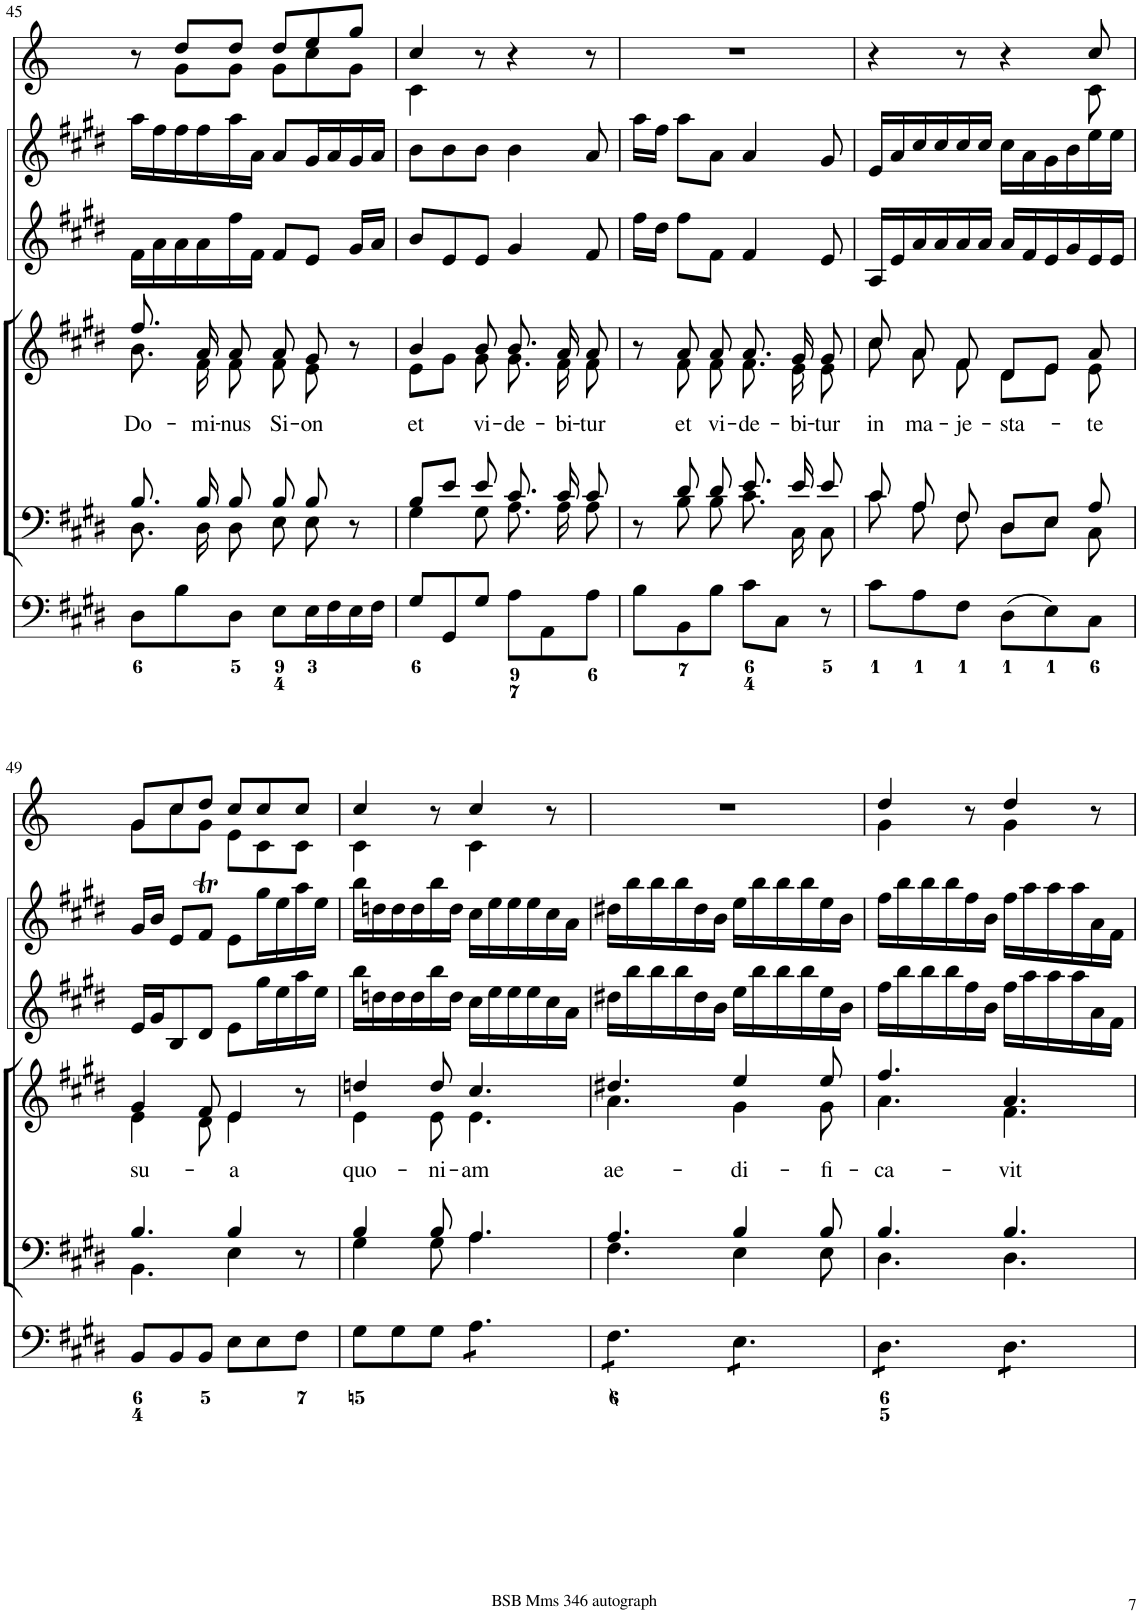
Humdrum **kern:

**kern	**kern	**kern	**text	**kern	**kern	**kern
*part6	*part5	*part4	*part4	*part3	*part2	*part1
*staff6	*staff5	*staff4	*staff4	*staff3	*staff2	*staff1
*I"Organ	*I"Voice	*I"Voice	*	*I"Violin	*I"Violini	*I"Corni in E
*	*	*	*	*I'Vln	*I'Vln	*
!!LO:PB:g=z
*clefF4	*clefF4	*clefG2	*	*clefG2	*clefG2	*clefG2
*	*	*	*	*	*	*Trd5c8
*k[f#c#g#d#]	*k[f#c#g#d#]	*k[f#c#g#d#]	*	*k[f#c#g#d#]	*k[f#c#g#d#]	*k[]
*M6/8	*M6/8	*M6/8	*	*M6/8	*M6/8	*M6/8
=45	=45	=45	=45	=45	=45	=45
*	*^	*	*	*	*	*
!	!	!	!	!LO:LY:b	!	!	!
*	*	*	*^	*	*	*	*^
8D#\L	8.B/	8.D#\	8.ff#/	8.b\	Do-	16f#\LL	16aa\LL	8r	8ryy
.	.	.	.	.	.	16a\	16ff#\	.	.
8B\	.	.	.	.	.	16a\	16ff#\	8dd/L	8g\L
!	!	!	!	!	!LO:LY:b	!	!	!	!
.	16B/	16D#\	16a/	16f#\	-mi-	16a\	16ff#\	.	.
!	!	!	!	!	!LO:LY:b	!	!	!	!
8D#\J	8B/	8D#\	8a/	8f#\	-nus	16ff#\	16aa\	8dd/J	8g\J
.	.	.	.	.	.	16f#\JJ	16a\JJ	.	.
!	!	!	!	!	!LO:LY:b	!	!	!	!
8E\L	8B/	8E\	8a/	8f#\	Si-	8f#/L	8a/L	8dd/L	8g\L
!	!	!	!	!	!LO:LY:b	!	!	!	!
16E\L	8B/	8E\	8g#/	8e\	-on	8e/J	16g#/L	8ee/	8cc\
16F#\	.	.	.	.	.	.	16a/	.	.
16E\	8r	8ryy	8r	8ryy	.	16g#/LL	16g#/	8gg/J	8g\J
16F#\JJ	.	.	.	.	.	16a/JJ	16a/JJ	.	.
=46	=46	=46	=46	=46	=46	=46	=46	=46	=46
!	!	!	!	!	!LO:LY:b	!	!	!	!
8G#/L	8B/L	4G#\	4b/	8e\L	et	8b/L	8b\L	4cc/	4c\
8GG#/	8e/J	.	.	8g#\J	.	8e/	8b\	.	.
!	!	!	!	!	!LO:LY:b	!	!	!	!
8G#/J	8e/	8G#\	8b/	8g#\	vi-	8e/J	8b\J	8r	2ryy
!	!	!	!	!	!LO:LY:b	!	!	!	!
8A\L	8.c#/	8.A\	8.b/	8.g#\	-de-	4g#/	4b\	4r	.
8AA\	.	.	.	.	.	.	.	.	.
!	!	!	!	!	!LO:LY:b	!	!	!	!
.	16c#/	16A\	16a/	16f#\	-bi-	.	.	.	.
!	!	!	!	!	!LO:LY:b	!	!	!	!
8A\J	8c#/	8A\	8a/	8f#\	-tur	8f#/	8a/	8r	.
*	*	*	*	*	*	*	*	*v	*v
=47	=47	=47	=47	=47	=47	=47	=47	=47
8B\L	8r	8ryy	8r	8ryy	.	16ff#\LL	16aa\LL	2.r
.	.	.	.	.	.	16dd#\JJ	16ff#\JJ	.
!	!	!	!	!	!LO:LY:b	!	!	!
8BB\	8d#/	8B\	8a/	8f#\	et	8ff#\L	8aa\L	.
!	!	!	!	!	!LO:LY:b	!	!	!
8B\J	8d#/	8B\	8a/	8f#\	vi-	8f#\J	8a\J	.
!	!	!	!	!	!LO:LY:b	!	!	!
8c#\L	8.e/	8.c#\	8.a/	8.f#\	-de-	4f#/	4a/	.
8C#\J	.	.	.	.	.	.	.	.
!	!	!	!	!	!LO:LY:b	!	!	!
.	16e/	16C#\	16g#/	16e\	-bi-	.	.	.
!	!	!	!	!	!LO:LY:b	!	!	!
8r	8e/	8C#\	8g#/	8e\	-tur	8e/	8g#/	.
=48	=48	=48	=48	=48	=48	=48	=48	=48
!	!	!	!	!	!LO:LY:b	!	!	!
*	*	*	*	*	*	*	*	*^
8c#\L	8c#/	8c#\	8cc#/	8cc#\	in	16A/LL	16e/LL	4r	8ryy
.	.	.	.	.	.	16e/	16a/	.	.
*	*	*	*	*	*	*	*	*v	*v
!	!	!	!	!	!LO:LY:b	!	!	!
8A\	8A/	8A\	8a/	8a\	ma-	16a/	16cc#/	.
.	.	.	.	.	.	16a/	16cc#/	.
!	!	!	!	!	!LO:LY:b	!	!	!
8F#\J	8F#/	8F#\	8f#/	8f#\	-je-	16a/	16cc#/	8r
.	.	.	.	.	.	16a/JJ	16cc#/JJ	.
!	!	!	!	!	!LO:LY:b	!	!	!
(8D#\L	8D#/L	8D#\L	8d#/L	8d#\L	-sta-	16a/LL	16cc#\LL	4r
.	.	.	.	.	.	16f#/	16a\	.
8E\)	8E/J	8E\J	8e/J	8e\J	.	16e/	16g#\	.
.	.	.	.	.	.	16g#/	16b\	.
!	!	!	!	!	!LO:LY:b	!	!	!
*	*	*	*	*	*	*	*	*^
8C#\J	8A/	8C#\	8a/	8e\	-te	16e/	16ee\	8cc/	8c\
.	.	.	.	.	.	16e/JJ	16ee\JJ	.	.
!!LO:LB:g=z	!!
=49	=49	=49	=49	=49	=49	=49	=49	=49	=49
!	!	!	!	!	!LO:LY:b	!	!	!	!
8BB/L	4.B/	4.BB\	4g#/	4e\	su-	16e/LL	16g#/LL	8g/L	8g\L
.	.	.	.	.	.	16g#/J	16b/JJ	.	.
8BB/	.	.	.	.	.	8B/	8e/L	8cc/	8cc\
8BB/J	.	.	8f#/	8d#\	.	8d#/J	8f#T/J	8dd/J	8g\J
!	!	!	!	!	!LO:LY:b	!	!	!	!
8E\L	4B/	4E\	4e/	4e\	-a	8e\L	8e\L	8cc/L	8e\L
8E\	.	.	.	.	.	16gg#\L	16gg#\L	8cc/	8c\
.	.	.	.	.	.	16ee\	16ee\	.	.
8F#\J	8r	8ryy	8r	8ryy	.	16aa\	16aa\	8cc/J	8c\J
.	.	.	.	.	.	16ee\JJ	16ee\JJ	.	.
=50	=50	=50	=50	=50	=50	=50	=50	=50	=50
!	!	!	!	!	!LO:LY:b	!	!	!	!
8G#\L	4B/	4G#\	4ddn/	4e\	quo-	16bb\LL	16bb\LL	4cc/	4c\
.	.	.	.	.	.	16ddn\	16ddn\	.	.
8G#\	.	.	.	.	.	16dd\	16dd\	.	.
.	.	.	.	.	.	16dd\	16dd\	.	.
!	!	!	!	!	!LO:LY:b	!	!	!	!
8G#\J	8B/	8G#\	8dd/	8e\	-ni-	16bb\	16bb\	8r	8ryy
.	.	.	.	.	.	16dd\JJ	16dd\JJ	.	.
!	!	!	!	!	!LO:LY:b	!	!	!	!
*tremolo	*	*	*	*	*	*	*	*	*
8A\L	4.A/	4.A\	4.cc#/	4.e\	-am	16cc#\LL	16cc#\LL	4cc/	4c\
.	.	.	.	.	.	16ee\	16ee\	.	.
8A\	.	.	.	.	.	16ee\	16ee\	.	.
.	.	.	.	.	.	16ee\	16ee\	.	.
8A\J	.	.	.	.	.	16cc#\	16cc#\	8r	8ryy
.	.	.	.	.	.	16a\JJ	16a\JJ	.	.
*	*	*	*	*	*	*	*	*v	*v
=51	=51	=51	=51	=51	=51	=51	=51	=51
!	!	!	!	!	!LO:LY:b	!	!	!
8F#\L	4.A/	4.F#\	4.dd#X/	4.a\	ae-	16dd#X\LL	16dd#X\LL	2.r
.	.	.	.	.	.	16bb\	16bb\	.
8F#\	.	.	.	.	.	16bb\	16bb\	.
.	.	.	.	.	.	16bb\	16bb\	.
8F#\J	.	.	.	.	.	16dd#\	16dd#\	.
.	.	.	.	.	.	16b\JJ	16b\JJ	.
!	!	!	!	!	!LO:LY:b	!	!	!
8E\L	4B/	4E\	4ee/	4g#\	-di-	16ee\LL	16ee\LL	.
.	.	.	.	.	.	16bb\	16bb\	.
8E\	.	.	.	.	.	16bb\	16bb\	.
.	.	.	.	.	.	16bb\	16bb\	.
!	!	!	!	!	!LO:LY:b	!	!	!
8E\J	8B/	8E\	8ee/	8g#\	-fi-	16ee\	16ee\	.
.	.	.	.	.	.	16b\JJ	16b\JJ	.
=52	=52	=52	=52	=52	=52	=52	=52	=52
!	!	!	!	!	!LO:LY:b	!	!	!
*	*	*	*	*	*	*	*	*^
8D#\L	4.B/	4.D#\	4.ff#/	4.a\	-ca-	16ff#\LL	16ff#\LL	4dd/	4g\
.	.	.	.	.	.	16bb\	16bb\	.	.
8D#\	.	.	.	.	.	16bb\	16bb\	.	.
.	.	.	.	.	.	16bb\	16bb\	.	.
8D#\J	.	.	.	.	.	16ff#\	16ff#\	8r	8ryy
.	.	.	.	.	.	16b\JJ	16b\JJ	.	.
!	!	!	!	!	!LO:LY:b	!	!	!	!
8D#\L	4.B/	4.D#\	4.a/	4.f#\	-vit	16ff#\LL	16ff#\LL	4dd/	4g\
.	.	.	.	.	.	16aa\	16aa\	.	.
8D#\	.	.	.	.	.	16aa\	16aa\	.	.
.	.	.	.	.	.	16aa\	16aa\	.	.
8D#\J	.	.	.	.	.	16a\	16a\	8r	8ryy
*Xtremolo	*	*	*	*	*	*	*	*	*
.	.	.	.	.	.	16f#\JJ	16f#\JJ	.	.
*	*v	*v	*	*	*	*	*	*v	*v
*	*	*v	*v	*	*	*	*
=	=	=	=	=	=	=
*-	*-	*-	*-	*-	*-	*-
